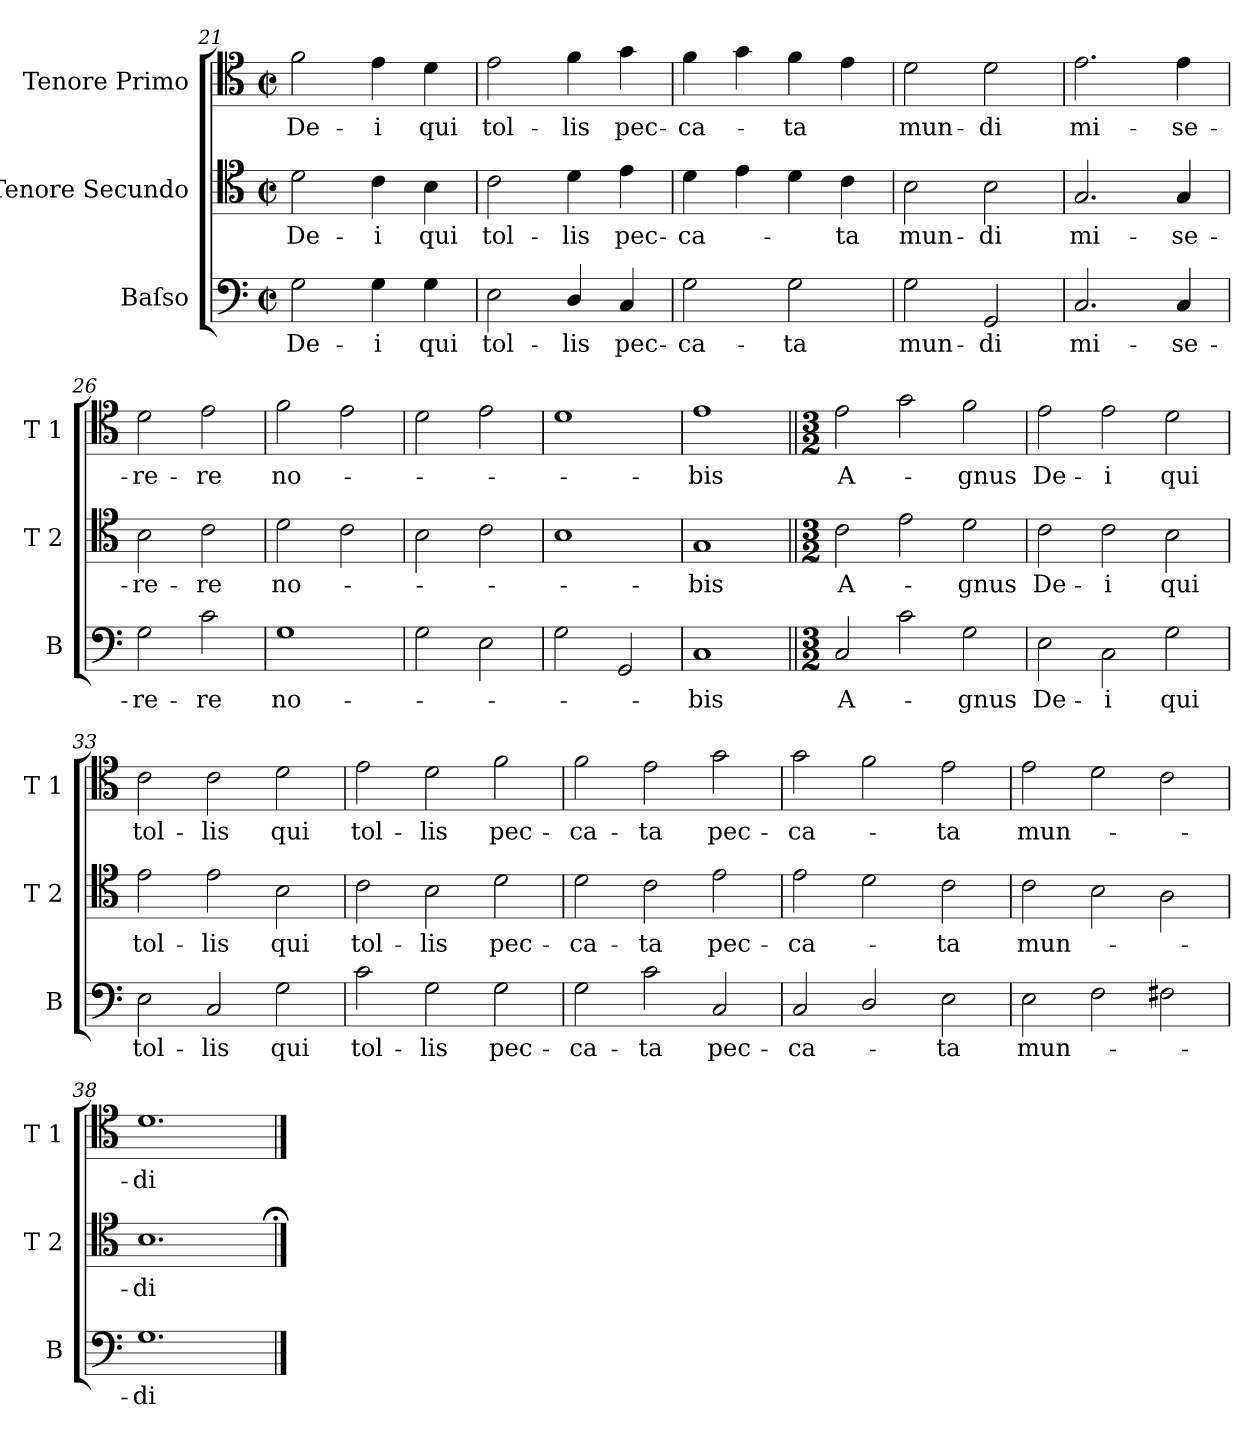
**kern	**text	**kern	**text	**kern	**text
*part3	*part3	*part2	*part2	*part1	*part1
*staff3	*staff3	*staff2	*staff2	*staff1	*staff1
*I"Baſso	*	*I"Tenore Secundo	*	*I"Tenore Primo	*
*I'B	*	*I'T 2	*	*I'T 1	*
*clefF4	*	*clefC4	*	*clefC4	*
*k[]	*	*k[]	*	*k[]	*
*M2/2	*	*M2/2	*	*M2/2	*
*met(c|)	*	*met(c|)	*	*met(c|)	*
=21	=21	=21	=21	=21	=21
2G\	De-	2d\	De-	2f\	De-
4G\	-i	4c\	-i	4e\	-i
4G\	qui	4B\	qui	4d\	qui
=22	=22	=22	=22	=22	=22
2E\	tol-	2c\	tol-	2e\	tol-
4D/	-lis	4d\	-lis	4f\	-lis
4C/	pec-	4e\	pec-	4g\	pec-
=23	=23	=23	=23	=23	=23
2G\	-ca-	4d\	-ca-	4f\	-ca-
.	.	4e\	.	4g\	.
2G\	-ta	4d\	.	4f\	-ta
.	.	4c\	-ta	4e\	.
=24	=24	=24	=24	=24	=24
2G\	mun-	2B\	mun-	2d\	mun-
2GG/	-di	2B\	-di	2d\	-di
=25	=25	=25	=25	=25	=25
2.C/	mi-	2.G/	mi-	2.e\	mi-
4C/	-se-	4G/	-se-	4e\	-se-
=26	=26	=26	=26	=26	=26
2G\	-re-	2B\	-re-	2d\	-re-
2c\	-re	2c\	-re	2e\	-re
=27	=27	=27	=27	=27	=27
1G	no-	2d\	no-	2f\	no-
.	.	2c\	.	2e\	.
=28	=28	=28	=28	=28	=28
2G\	.	2B\	.	2d\	.
2E\	.	2c\	.	2e\	.
=29	=29	=29	=29	=29	=29
2G\	.	1B	.	1d	.
2GG/	.	.	.	.	.
=30	=30	=30	=30	=30	=30
1C	-bis	1G	-bis	1e	-bis
=31||	=31||	=31||	=31||	=31||	=31||
*M3/2	*	*M3/2	*	*M3/2	*
2C/	A-	2c\	A-	2e\	A-
2c\	.	2e\	.	2g\	.
2G\	-gnus	2d\	-gnus	2f\	-gnus
=32	=32	=32	=32	=32	=32
2E\	De-	2c\	De-	2e\	De-
2C\	-i	2c\	-i	2e\	-i
2G\	qui	2B\	qui	2d\	qui
=33	=33	=33	=33	=33	=33
2E\	tol-	2e\	tol-	2c\	tol-
2C/	-lis	2e\	-lis	2c\	-lis
2G\	qui	2B\	qui	2d\	qui
=34	=34	=34	=34	=34	=34
2c\	tol-	2c\	tol-	2e\	tol-
2G\	-lis	2B\	-lis	2d\	-lis
2G\	pec-	2d\	pec-	2f\	pec-
=35	=35	=35	=35	=35	=35
2G\	-ca-	2d\	-ca-	2f\	-ca-
2c\	-ta	2c\	-ta	2e\	-ta
2C/	pec-	2e\	pec-	2g\	pec-
=36	=36	=36	=36	=36	=36
2C/	-ca-	2e\	-ca-	2g\	-ca-
2D/	.	2d\	.	2f\	.
=-	=-	=-	=-	=-	=-
2E\	-ta	2c\	-ta	2e\	-ta
=37	=37	=37	=37	=37	=37
2E\	mun-	2c\	mun-	2e\	mun-
2F\	.	2B\	.	2d\	.
2F#X\	.	2A\	.	2c\	.
=38	=38	=38	=38	=38	=38
1.G	-di	1.B	-di	1.d	-di
==	==	==;	==	==	==
*-	*-	*-	*-	*-	*-
